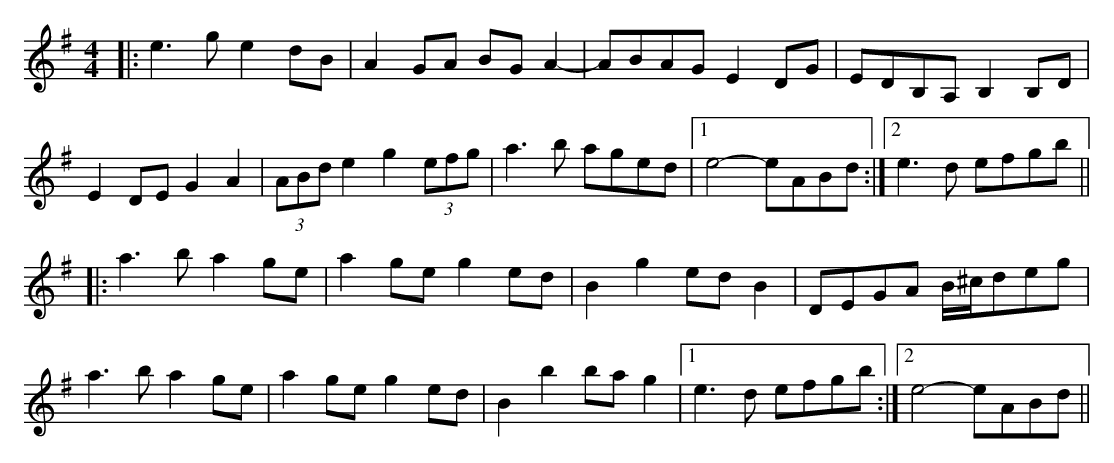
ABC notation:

X:1
M:4/4
K:Emin
|:e3g e2dB|A2GA BGA2-|ABAG E2DG|EDB,A, B,2 B,D|
E2DE G2A2|(3ABd e2 g2(3efg|a3b aged|1 e4- eABd:|2 e3d efgb||
|:a3b a2ge|a2ge g2ed|B2g2 edB2|DEGA B/^c/deg|
a3b a2ge|a2ge g2ed|B2b2 bag2|1 e3d efgb:|2 e4- eABd||
